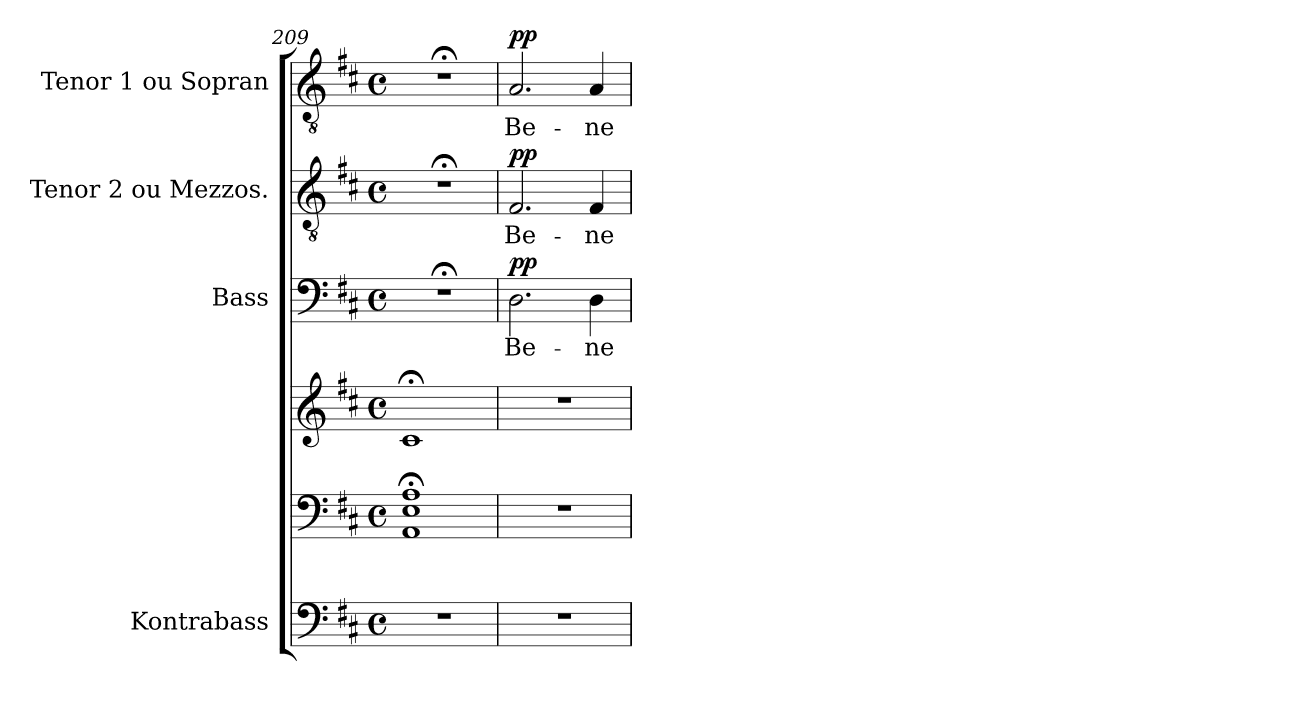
**kern	**kern	**kern	**kern	**text	**dynam	**kern	**text	**dynam	**kern	**text	**dynam
*part5	*part4	*part4	*part3	*part3	*part3	*part2	*part2	*part2	*part1	*part1	*part1
*staff6	*staff5	*staff4	*staff3	*staff3	*staff3	*staff2	*staff2	*staff2	*staff1	*staff1	*staff1
*I"Kontrabass	*	*	*I"Bass	*	*	*I"Tenor 2 ou Mezzos.	*	*	*I"Tenor 1 ou Sopran	*	*
*I'Kb.	*	*	*	*	*	*	*	*	*	*	*
*clefF4	*clefF4	*clefG2	*clefF4	*	*	*clefGv2	*	*	*clefGv2	*	*
*ITrd7c12	*	*	*	*	*	*	*	*	*	*	*
*k[f#c#]	*k[f#c#]	*k[f#c#]	*k[f#c#]	*	*	*k[f#c#]	*	*	*k[f#c#]	*	*
*D:	*D:	*D:	*D:	*	*	*D:	*	*	*D:	*	*
*M4/4	*M4/4	*M4/4	*M4/4	*	*	*M4/4	*	*	*M4/4	*	*
*met(c)	*met(c)	*met(c)	*met(c)	*	*	*met(c)	*	*	*met(c)	*	*
=209	=209	=209	=209	=209	=209	=209	=209	=209	=209	=209	=209
1r	1AA;< 1E;< 1A;<	1c#;<	1r;<	.	.	1r;<	.	.	1r;<	.	.
=210	=210	=210	=210	=210	=210	=210	=210	=210	=210	=210	=210
!	!	!	!	!LO:LY:b	!LO:DY:a	!	!LO:LY:b	!LO:DY:a	!	!LO:LY:b	!LO:DY:a
1r	1r	1r	2.D\	Be-	pp	2.F#/	Be-	pp	2.A/	Be-	pp
!	!	!	!	!LO:LY:b	!	!	!LO:LY:b	!	!	!LO:LY:b	!
.	.	.	4D\	-ne-	.	4F#/	-ne-	.	4A/	-ne-	.
=	=	=	=	=	=	=	=	=	=	=	=
*-	*-	*-	*-	*-	*-	*-	*-	*-	*-	*-	*-
